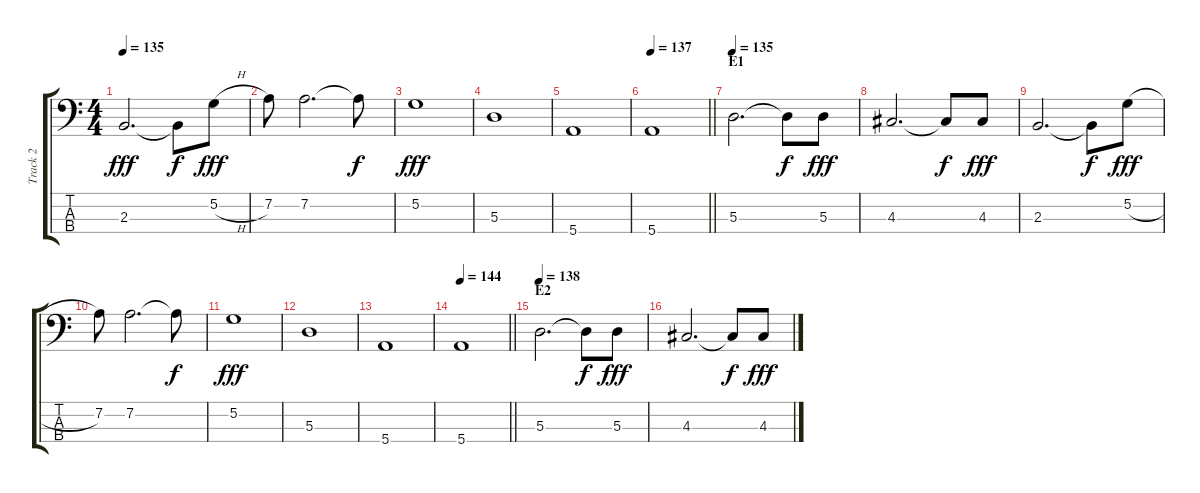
\track ("Track 2" "Track 2") {instrument electricbassfinger}
\staff {score tabs}
\tuning (G2 D2 A1 E1) {hide}
\ts (4 4)
\tempo 135
\clef f4
\ks c
2.3.2{d dy fff} 2.3{t}.8{dy f} 5.2{h}.8{dy fff} |
7.2.8 7.2.2{d} 7.2{t}.8{dy f} |
5.2.1{dy fff} |
5.3.1 |
5.4.1 |
\tempo 137
\barLineRight lightlight
5.4.1 |
\section ("" "E1")
\tempo 135
5.3.2{d} 5.3{t}.8{dy f} 5.3.8{dy fff} |
4.3.2{d} 4.3{t}.8{dy f} 4.3.8{dy fff} |
2.3.2{d} 2.3{t}.8{dy f} 5.2{h}.8{dy fff} |
7.2.8 7.2.2{d} 7.2{t}.8{dy f} |
5.2.1{dy fff} |
5.3.1 |
5.4.1 |
\tempo 144
\barLineRight lightlight
5.4.1 |
\section ("" "E2")
\tempo 138
5.3.2{d} 5.3{t}.8{dy f} 5.3.8{dy fff} |
4.3.2{d} 4.3{t}.8{dy f} 4.3.8{dy fff}
